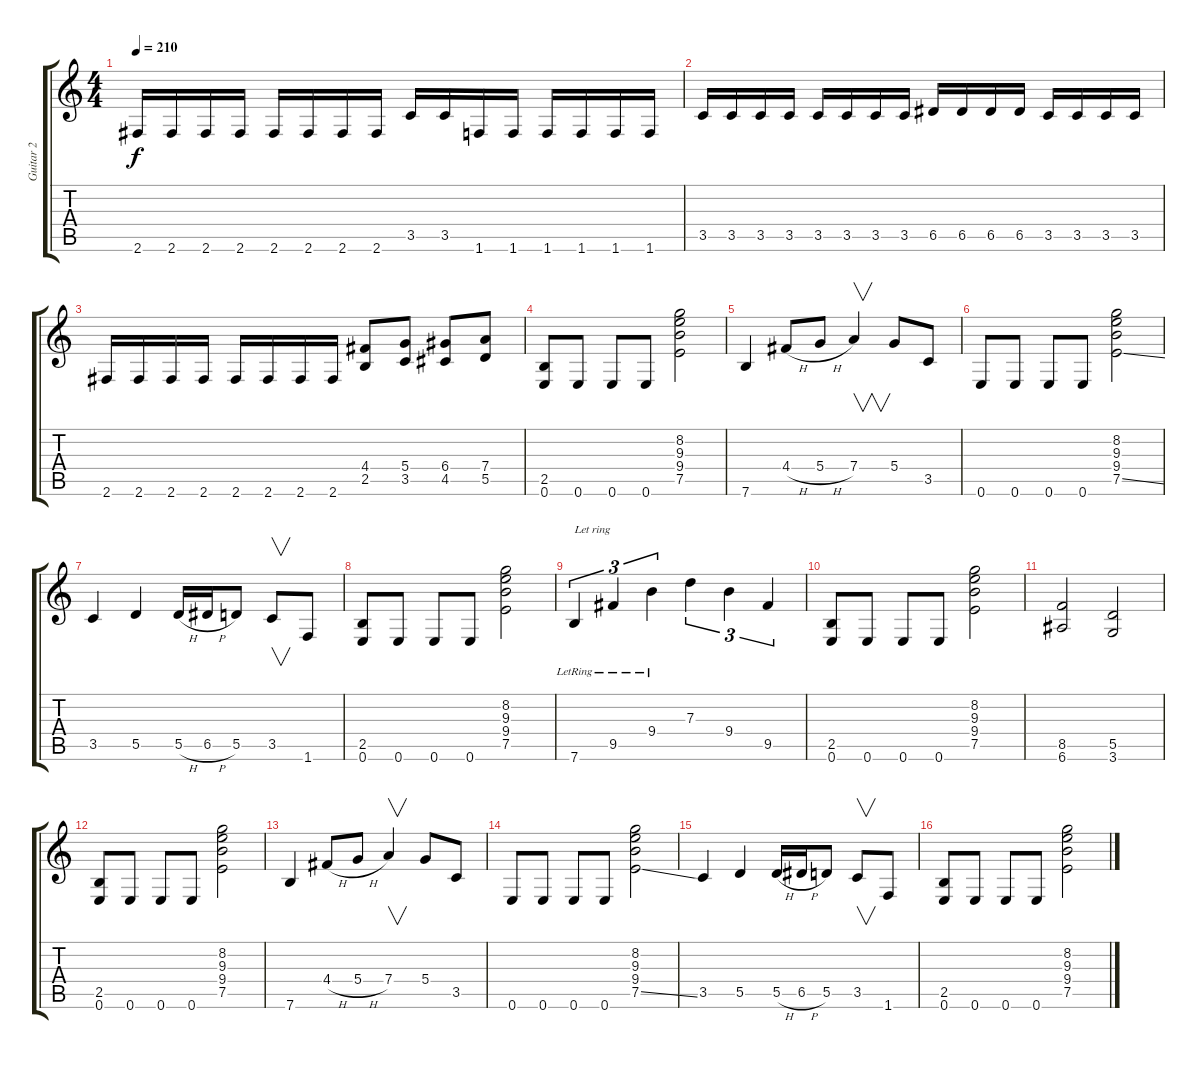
\track ("Guitar 2" "Guitar 2") {instrument overdrivenguitar}
\staff {score tabs}
\tuning (E4 B3 G3 D3 A2 E2) {hide}
\ts (4 4)
\tempo 210
\clef g2
\ks c
2.6.16{dy f} 2.6.16 2.6.16 2.6.16 2.6.16 2.6.16 2.6.16 2.6.16 3.5.16 3.5.16 1.6.16 1.6.16 1.6.16 1.6.16 1.6.16 1.6.16 |
3.5.16 3.5.16 3.5.16 3.5.16 3.5.16 3.5.16 3.5.16 3.5.16 6.5.16 6.5.16 6.5.16 6.5.16 3.5.16 3.5.16 3.5.16 3.5.16 |
2.6.16 2.6.16 2.6.16 2.6.16 2.6.16 2.6.16 2.6.16 2.6.16 (4.4 2.5).8 (5.4 3.5).8 (6.4 4.5).8 (7.4 5.5).8 |
(2.5 0.6).8 0.6.8 0.6.8 0.6.8 (8.2 9.3 9.4 7.5).2 |
7.6.4 4.4{h}.8 5.4{h}.8 7.4.4{v} 5.4.8 3.5.8 |
0.6.8 0.6.8 0.6.8 0.6.8 (8.2 9.3 9.4 7.5{ss}).2 |
3.5.4 5.5.4 5.5{h}.16 6.5{h}.16 5.5.8 3.5.8{v} 1.6.8 |
(2.5 0.6).8 0.6.8 0.6.8 0.6.8 (8.2 9.3 9.4 7.5).2 |
7.6{lr}.4{tu (3 2) txt "Let ring"} 9.5{lr}.4{tu (3 2)} 9.4{lr}.4{tu (3 2)} 7.3.4{tu (3 2)} 9.4.4{tu (3 2)} 9.5.4{tu (3 2)} |
(2.5 0.6).8 0.6.8 0.6.8 0.6.8 (8.2 9.3 9.4 7.5).2 |
(8.5 6.6).2 (5.5 3.6).2 |
(2.5 0.6).8 0.6.8 0.6.8 0.6.8 (8.2 9.3 9.4 7.5).2 |
7.6.4 4.4{h}.8 5.4{h}.8 7.4.4{v} 5.4.8 3.5.8 |
0.6.8 0.6.8 0.6.8 0.6.8 (8.2 9.3 9.4 7.5{ss}).2 |
3.5.4 5.5.4 5.5{h}.16 6.5{h}.16 5.5.8 3.5.8{v} 1.6.8 |
(2.5 0.6).8 0.6.8 0.6.8 0.6.8 (8.2 9.3 9.4 7.5).2
